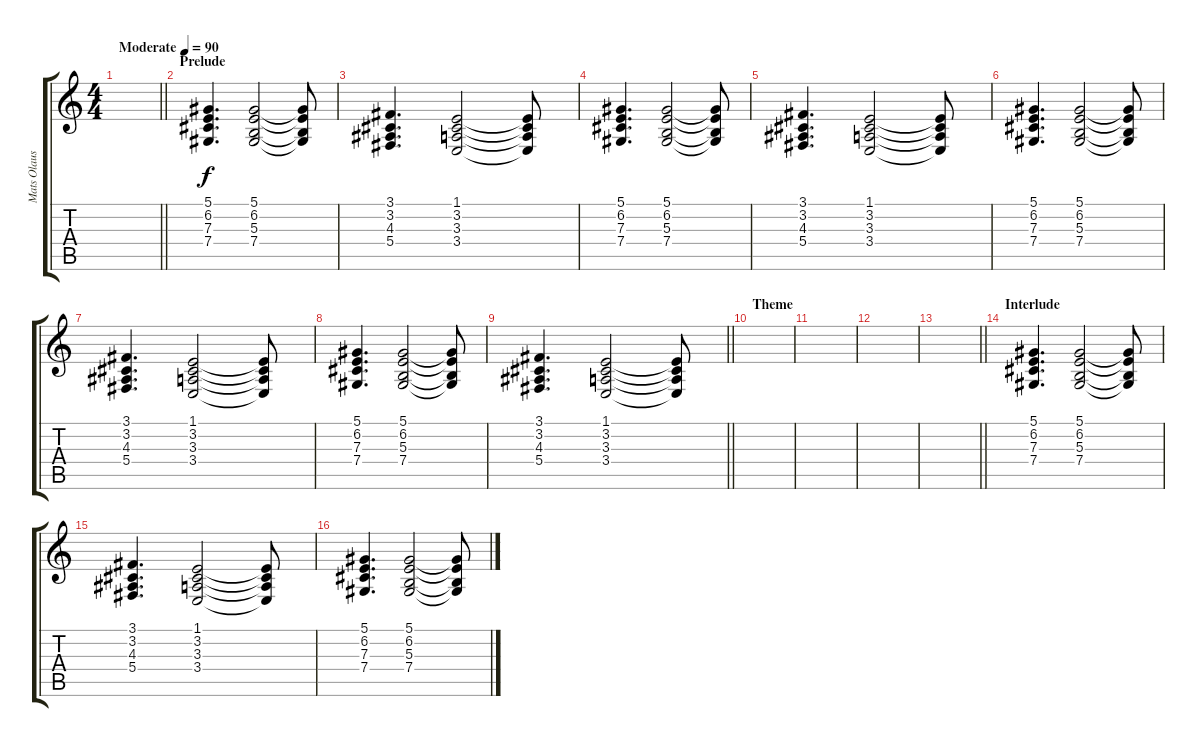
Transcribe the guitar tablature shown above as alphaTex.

\track ("Mats Olausson" "Mats Olaus") {instrument choiraahs}
\staff {score tabs}
\tuning (Eb4 Bb3 Gb3 Db3 Ab2 Eb2) {hide}
\ts (4 4)
\tempo (90 "Moderate")
\clef g2
\barLineRight lightlight
\ks c
|
\section ("" "Prelude")
(5.1 6.2 7.3 7.4).4{d} (5.1 6.2 5.3 7.4).2 (5.1{t} 6.2{t} 5.3{t} 7.4{t}).8 |
(3.1 3.2 4.3 5.4).4{d} (1.1 3.2 3.3 3.4).2 (1.1{t} 3.2{t} 3.3{t} 3.4{t}).8 |
(5.1 6.2 7.3 7.4).4{d} (5.1 6.2 5.3 7.4).2 (5.1{t} 6.2{t} 5.3{t} 7.4{t}).8 |
(3.1 3.2 4.3 5.4).4{d} (1.1 3.2 3.3 3.4).2 (1.1{t} 3.2{t} 3.3{t} 3.4{t}).8 |
(5.1 6.2 7.3 7.4).4{d} (5.1 6.2 5.3 7.4).2 (5.1{t} 6.2{t} 5.3{t} 7.4{t}).8 |
(3.1 3.2 4.3 5.4).4{d} (1.1 3.2 3.3 3.4).2 (1.1{t} 3.2{t} 3.3{t} 3.4{t}).8 |
(5.1 6.2 7.3 7.4).4{d} (5.1 6.2 5.3 7.4).2 (5.1{t} 6.2{t} 5.3{t} 7.4{t}).8 |
\barLineRight lightlight
(3.1 3.2 4.3 5.4).4{d} (1.1 3.2 3.3 3.4).2 (1.1{t} 3.2{t} 3.3{t} 3.4{t}).8 |
\section ("" "Theme")
|
|
|
\barLineRight lightlight
|
\section ("" "Interlude")
(5.1 6.2 7.3 7.4).4{d} (5.1 6.2 5.3 7.4).2 (5.1{t} 6.2{t} 5.3{t} 7.4{t}).8 |
(3.1 3.2 4.3 5.4).4{d} (1.1 3.2 3.3 3.4).2 (1.1{t} 3.2{t} 3.3{t} 3.4{t}).8 |
(5.1 6.2 7.3 7.4).4{d} (5.1 6.2 5.3 7.4).2 (5.1{t} 6.2{t} 5.3{t} 7.4{t}).8
